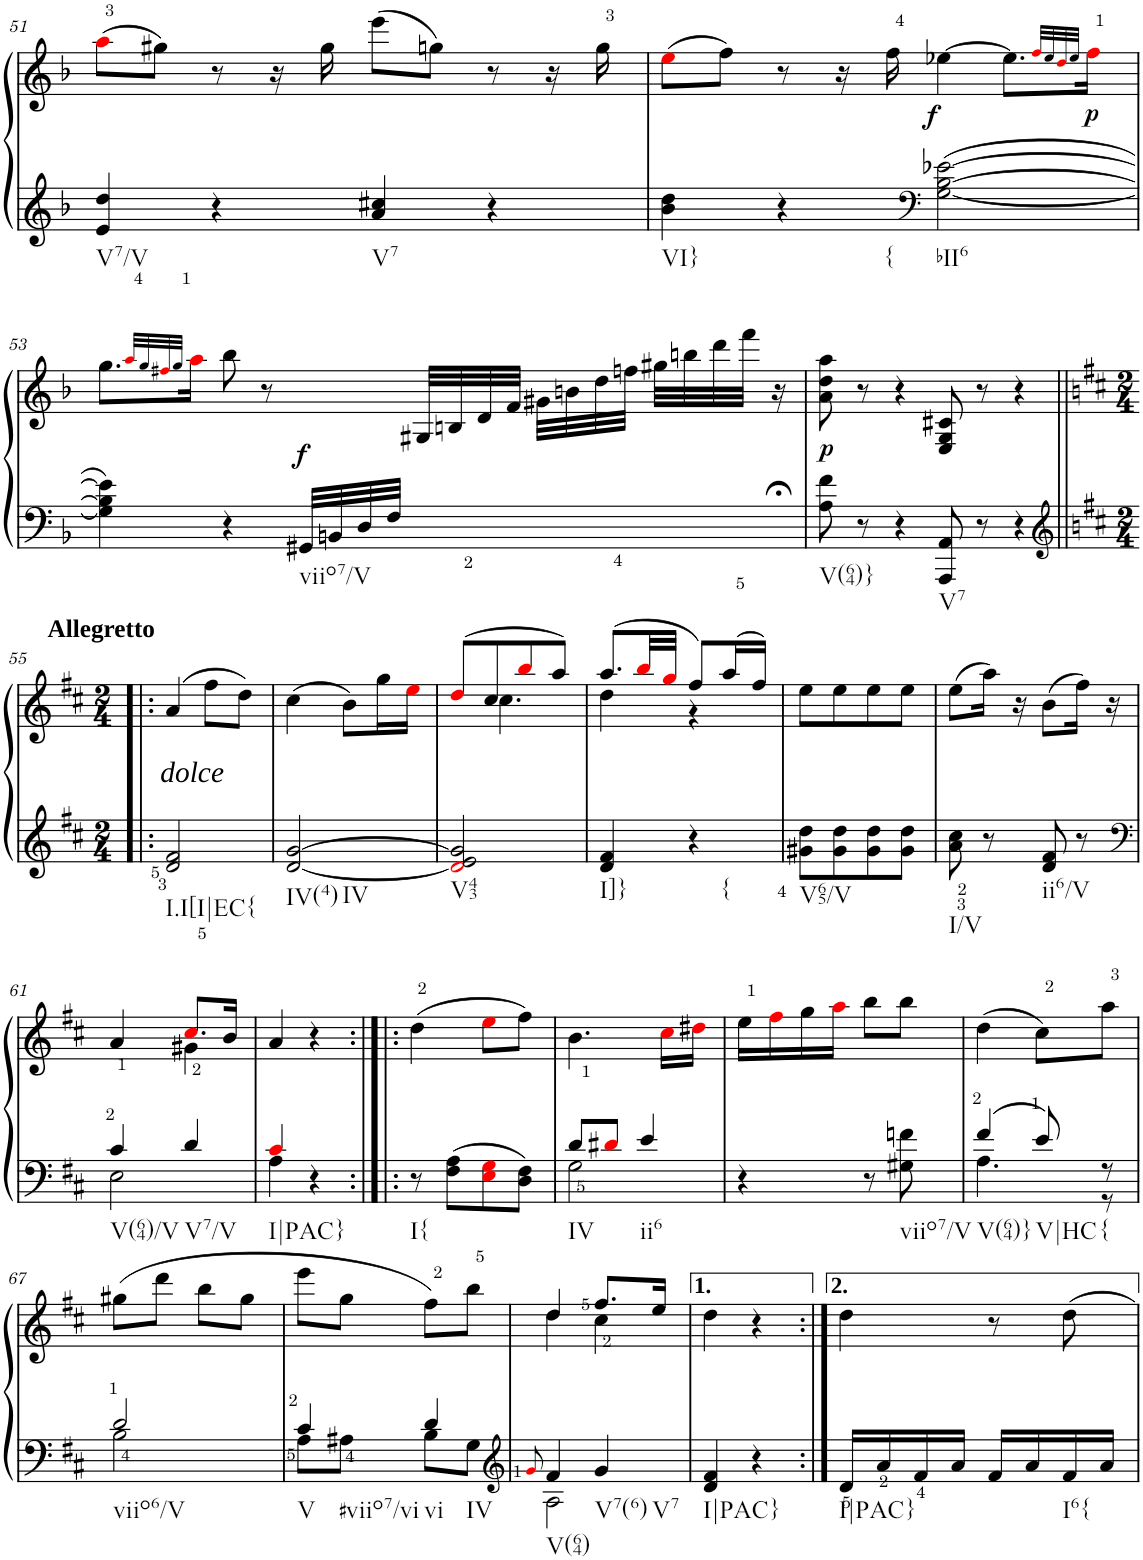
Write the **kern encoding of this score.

**kern	**kern	**dynam	**harte
*part1	*part1	*part1	*part1
*staff2	*staff1	*staff1/2	*
*I"Piano	*	*	*
*I'Pno	*	*	*
!!LO:PB:g=z
*clefG2	*clefG2	*	*
*k[b-]	*k[b-]	*	*
*M4/4	*M4/4	*	*
=51	=51	=51	=51
4e/ 4dd/	(8aai\L	.	.
.	8gg#X\J)	.	.
4r	8r	.	.
.	16r	.	.
.	16gg#\	.	.
4a/ 4cc#X/	(8eee\L	.	.
.	8ggn\J)	.	.
4r	8r	.	.
.	16r	.	.
.	16gg\	.	.
=52	=52	=52	=52
*	*^	*	*
4b-\ 4dd\	(8eei\L	2ryy	.	.
.	8ff\J)	.	.	.
!	!	!	!	!LO:H:kt={
4r	8r	.	.	N
.	16r	.	.	.
.	16ff\	.	.	.
*clefF4	*	*	*	*
!	!	!	!LO:DY:b	!
[2G\ [2B-\ [2e-X\	[4ee-X\	4ryy	f	.
.	8.ee-\L]	16.ryy	.	.
!	!	!	!LO:DY:b	!
.	.	8ryy	p	.
.	32qffi/LLL	.	.	.
.	32qee-/	.	.	.
.	32qddi/	.	.	.
.	32qee-/JJJ	.	.	.
.	16ffi\Jk	.	.	.
.	.	32ryy	.	.
!!LO:LB:g=z
=53	=53	=53	=53	=53
*	*	*^	*	*
4G\] 4B-\] 4e-\]	8.gg\L	8.ryy	2.ryy	.	.
.	32qaai/LLL	.	.	.	.
.	32qgg/	.	.	.	.
.	32qff#Xi/	.	.	.	.
.	32qgg/JJJ	.	.	.	.
.	16aai\Jk	16ryy	.	.	.
4r	8bb-\	4ryy	.	.	.
.	8r	.	.	.	.
!	!	!	!	!LO:DY:a=2	!
32GG#X/LLL	8ryy	2ryy	.	f	.
32BBn/	.	.	.	.	.
32D/	.	.	.	.	.
32F/JJJ	.	.	.	.	.
8ryy	32G#X/LLL	.	.	.	.
.	32Bn/	.	.	.	.
.	32d/	.	.	.	.
.	32f/JJJ	.	.	.	.
8ryy	8ryy	.	32g#X\LLL	.	.
.	.	.	32bn\	.	.
.	.	.	32dd\	.	.
.	.	.	32ffn\JJJ	.	.
16.ryy	32ryy	.	32gg#X\LLL	.	.
.	32ryy	.	32bbn\	.	.
.	32ryy	.	32ddd\	.	.
32ryy	32ryy	.	32fff\JJJ	.	.
16r;<	16ryy	16ryy	16ryy	.	.
=54	=54	=54	=54	=54	=54
!	!	!	!	!LO:DY:b	!
*	*v	*v	*v	*	*
8A\ 8f\	8a\ 8dd\ 8aa\	p	.
8r	8r	.	.
4r	4r	.	.
8AAA/ 8AA/	8E/ 8G/ 8c#X/	.	.
8r	8r	.	.
4r	4r	.	.
!!LO:LB:g=z
=55!|:	=55!|:	=55!|:	=55!|:
*clefG2	*	*	*
*k[f#c#]	*k[f#c#]	*	*
*M2/4	*M2/4	*	*
!	!LO:TX:a:B:t=Allegretto	!	!
!LO:TX:a:i:t=dolce	!	!	!
2d/ 2f#/	(4a/	.	.
.	8ff#\L	.	.
.	8dd\J)	.	.
=56	=56	=56	=56
[2d/ [2g/	(4cc#\	.	.
.	8b\L)	.	.
.	16gg\L	.	.
.	16eei\JJ	.	.
=57	=57	=57	=57
*	*^	*	*
2di/] 2e/ 2g/]	(8ddi/L	8ryy	.	.
.	8cc#/	4.cc#\	.	.
.	8bbi/	.	.	.
.	8aa/J)	.	.	.
=58	=58	=58	=58	=58
4d/ 4f#/	(8.aa/L	4dd\	.	.
.	32bbi/LL	.	.	.
.	32ggi/JJJ	.	.	.
!	!	!	!	!LO:H:kt={
4r	8ff#/L)	4r	.	N
.	(16aa/L	.	.	.
.	16ff#/JJ)	.	.	.
*	*v	*v	*	*
=59	=59	=59	=59
8g#X\ 8dd\L	8ee\L	.	.
8g#\ 8dd\	8ee\	.	.
8g#\ 8dd\	8ee\	.	.
8g#\ 8dd\J	8ee\J	.	.
=60	=60	=60	=60
8a\ 8cc#\	(8ee\L	.	.
8r	16aa\Jk)	.	.
.	16r	.	.
8d/ 8f#/	(8b\L	.	.
8r	16ff#\Jk)	.	.
.	16r	.	.
!!LO:LB:g=z
=61	=61	=61	=61
*clefF4	*	*	*
*^	*^	*	*
4c#/	2E\	4ryy	(4a/	.	.
4d/	.	8.cc#i/L	4g#X\)	.	.
.	.	16b/Jk	.	.	.
*	*	*v	*v	*	*
=62	=62	=62	=62	=62
4c#i/	4A\	4a/	.	.
4r	4ryy	4r	.	.
*v	*v	*	*	*
=63:|!|:	=63:|!|:	=63:|!|:	=63:|!|:
8r	(4dd\	.	.
8F#\ 8A\L	.	.	.
8Ei\ 8Gi\	8eei\L	.	.
8D\ 8F#\J	8ff#\J)	.	.
=64	=64	=64	=64
*^	*	*	*
8d/L	2G\	4.b\	.	.
8d#Xi/J	.	.	.	.
4e/	.	.	.	.
.	.	16cc#i\LL	.	.
.	.	16dd#Xi\JJ	.	.
*v	*v	*	*	*
=65	=65	=65	=65
4r	16ee\LL	.	.
.	16ff#i\	.	.
.	16gg\	.	.
.	16aai\JJ	.	.
8r	8bb\L	.	.
8G#X\ 8fn\	8bb\J	.	.
=66	=66	=66	=66
*^	*	*	*
4f#/	4.A\	(4dd\	.	.
8e/	.	8cc#\L)	.	.
!	!	!	!	!LO:H:kt={
8r	8r	8aa\J	.	N
!!LO:LB:g=z
=67	=67	=67	=67	=67
2d/	2B\	(8gg#X\L	.	.
.	.	8ddd\J	.	.
.	.	8bb\L	.	.
.	.	8gg#\J	.	.
=68	=68	=68	=68	=68
4c#/	8A\L	8eee\L	.	.
.	8A#X\J	8gg\J	.	.
4d/	8B\L	8ff#\L)	.	.
.	8G\J	8bb\J	.	.
=69	=69	=69	=69	=69
*clefG2	*	*	*	*
8qgi/	.	.	.	.
*	*	*^	*	*
4f#/	2A\	4dd/	4dd\	.	.
4g/	.	8.ff#/L	4cc#\	.	.
.	.	16ee/Jk	.	.	.
*v	*v	*	*	*	*
*	*v	*v	*	*
=70	=70	=70	=70
4d/ 4f#/	4dd\	.	.
4r	4r	.	.
=70X6:|!	=70X6:|!	=70X6:|!	=70X6:|!
16d/LL	4dd\	.	.
16a/	.	.	.
16f#/	.	.	.
16a/JJ	.	.	.
16f#/LL	8r	.	.
16a/	.	.	.
16f#/	8dd\	.	.
16a/JJ	.	.	.
=	=	=	=
*-	*-	*-	*-
